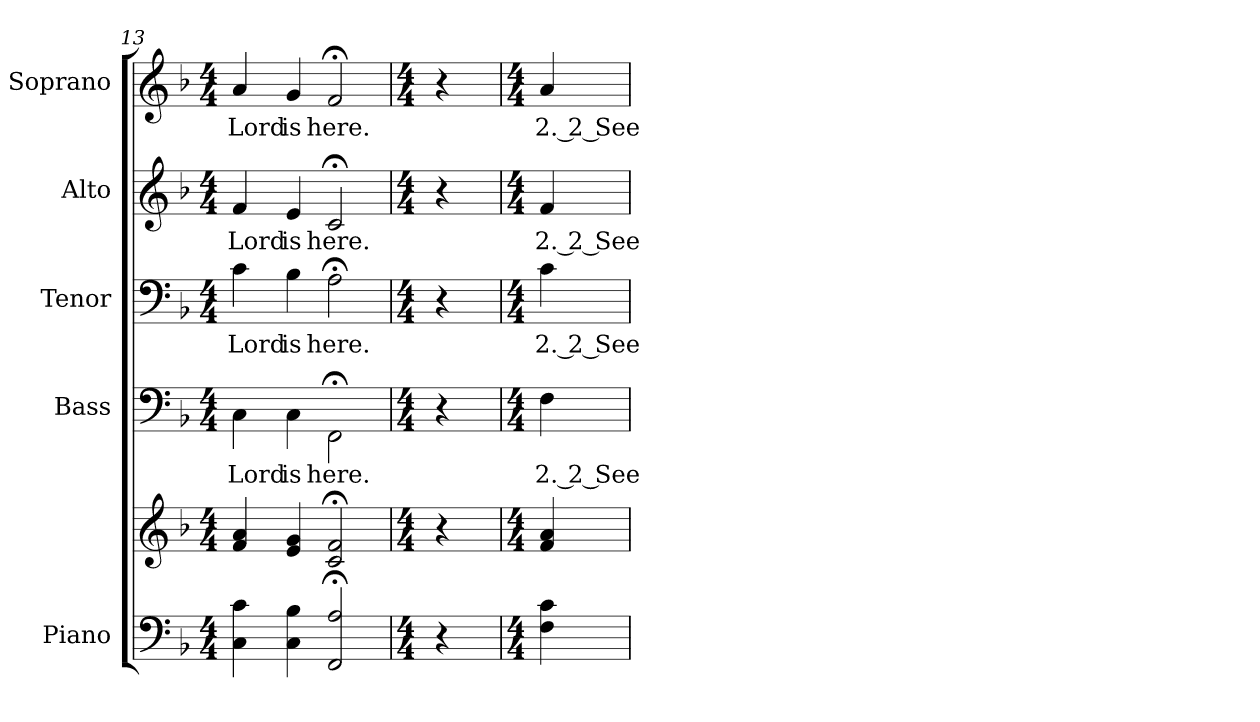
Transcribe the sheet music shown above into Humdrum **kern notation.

**kern	**kern	**kern	**text	**kern	**text	**kern	**text	**kern	**text
*part5	*part5	*part4	*part4	*part3	*part3	*part2	*part2	*part1	*part1
*staff6	*staff5	*staff4	*staff4	*staff3	*staff3	*staff2	*staff2	*staff1	*staff1
*I"Piano	*	*I"Bass	*	*I"Tenor	*	*I"Alto	*	*I"Soprano	*
*I'Pno.	*	*I'B.	*	*I'T.	*	*I'A.	*	*I'S.	*
*clefF4	*clefG2	*clefF4	*	*clefF4	*	*clefG2	*	*clefG2	*
*k[b-]	*k[b-]	*k[b-]	*	*k[b-]	*	*k[b-]	*	*k[b-]	*
*F:	*F:	*F:	*	*F:	*	*F:	*	*F:	*
*M4/4	*M4/4	*M4/4	*	*M4/4	*	*M4/4	*	*M4/4	*
=13	=13	=13	=13	=13	=13	=13	=13	=13	=13
!	!	!	!LO:LY:b:color=#000000	!	!	!	!	!	!
!	!	!	!	!	!LO:LY:b:color=#000000	!	!	!	!
!	!	!	!	!	!	!	!LO:LY:b:color=#000000	!	!
!	!	!	!	!	!	!	!	!	!LO:LY:b:color=#000000
4Ci\ 4ci	4fi/ 4ai	4Ci\	Lord	4ci\	Lord	4fi/	Lord	4ai/	Lord
!	!	!	!LO:LY:b:color=#000000	!	!	!	!	!	!
!	!	!	!	!	!LO:LY:b:color=#000000	!	!	!	!
!	!	!	!	!	!	!	!LO:LY:b:color=#000000	!	!
!	!	!	!	!	!	!	!	!	!LO:LY:b:color=#000000
4Ci\ 4B-i	4ei/ 4gi	4Ci\	is	4B-i\	is	4ei/	is	4gi/	is
!	!	!	!LO:LY:b:color=#000000	!	!	!	!	!	!
!	!	!	!	!	!LO:LY:b:color=#000000	!	!	!	!
!	!	!	!	!	!	!	!LO:LY:b:color=#000000	!	!
!	!	!	!	!	!	!	!	!	!LO:LY:b:color=#000000
2FFi/; 2Ai;	2ci/; 2fi;	2FF;i\	here.	2A;i\	here.	2c;i/	here.	2f;i/	here.
!!LO:PB:g=z
=14	=14	=14	=14	=14	=14	=14	=14	=14	=14
*M4/4	*M4/4	*M4/4	*	*M4/4	*	*M4/4	*	*M4/4	*
4r	4r	4r	.	4r	.	4r	.	4r	.
=15	=15	=15	=15	=15	=15	=15	=15	=15	=15
*M4/4	*M4/4	*M4/4	*	*M4/4	*	*M4/4	*	*M4/4	*
!	!	!	!LO:LY:b:color=#000000	!	!	!	!	!	!
!	!	!	!	!	!LO:LY:b:color=#000000	!	!	!	!
!	!	!	!	!	!	!	!LO:LY:b:color=#000000	!	!
!	!	!	!	!	!	!	!	!	!LO:LY:b:color=#000000
4Fi\ 4ci	4fi/ 4ai	4Fi\	2. 2 See	4ci\	2. 2 See	4fi/	2. 2 See	4ai/	2. 2 See
=	=	=	=	=	=	=	=	=	=
*-	*-	*-	*-	*-	*-	*-	*-	*-	*-
